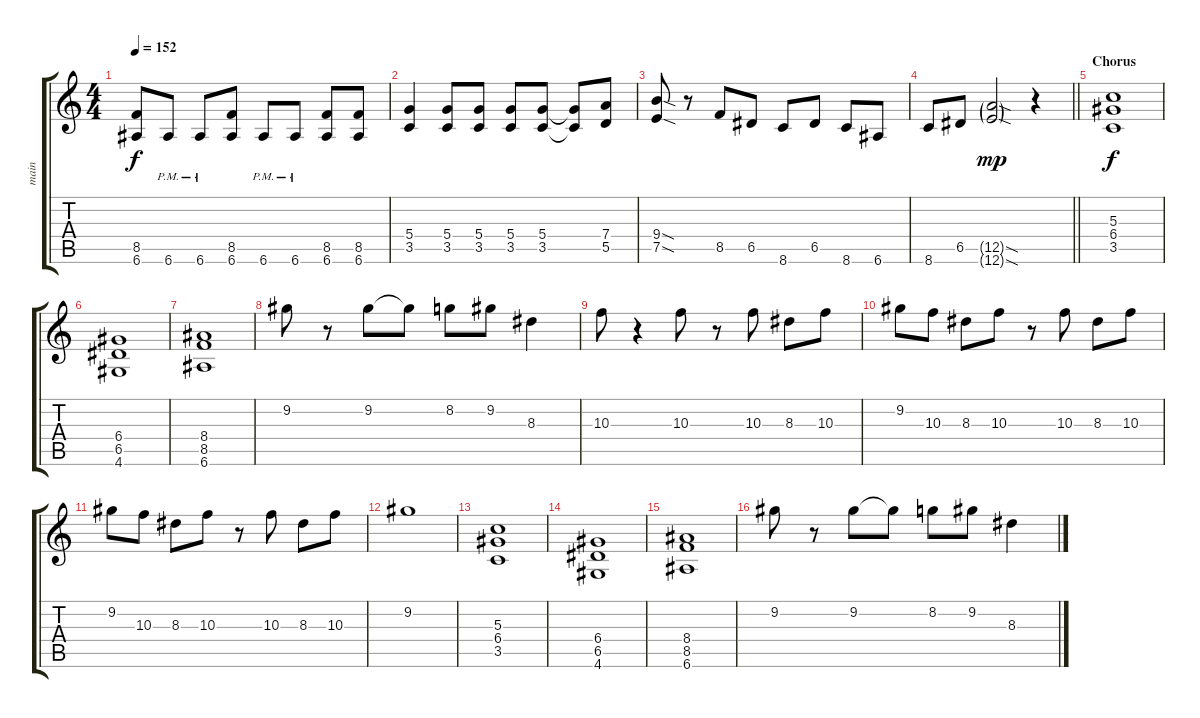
\track ("main" "main") {instrument distortionguitar}
\staff {score tabs}
\tuning (E4 B3 G3 D3 A2 E2) {hide}
\ts (4 4)
\tempo 152
\clef g2
\ks c
(8.5 6.6).8{dy f} 6.6{pm}.8 6.6{pm}.8 (8.5 6.6).8 6.6{pm}.8 6.6{pm}.8 (8.5 6.6).8 (8.5 6.6).8 |
(5.4 3.5).4 (5.4 3.5).8 (5.4 3.5).8 (5.4 3.5).8 (5.4 3.5).8 (5.4{t} 3.5{t}).8 (7.4 5.5).8 |
(9.4{sod} 7.5{sod}).8 r.8 8.5.8 6.5.8 8.6.8 6.5.8 8.6.8 6.6.8 |
\barLineRight lightlight
8.6.8 6.5.8 (12.5{sod g} 12.6{sod g}).2{dy mp} r.4 |
\section ("" "Chorus")
(5.3 6.4 3.5).1{dy f} |
(6.4 6.5 4.6).1 |
(8.4 8.5 6.6).1 |
9.2.8 r.8 9.2.8 9.2{t}.8 8.2.8 9.2.8 8.3.4 |
10.3.8 r.4 10.3.8 r.8 10.3.8 8.3.8 10.3.8 |
9.2.8 10.3.8 8.3.8 10.3.8 r.8 10.3.8 8.3.8 10.3.8 |
9.2.8 10.3.8 8.3.8 10.3.8 r.8 10.3.8 8.3.8 10.3.8 |
9.2.1 |
(5.3 6.4 3.5).1 |
(6.4 6.5 4.6).1 |
(8.4 8.5 6.6).1 |
9.2.8 r.8 9.2.8 9.2{t}.8 8.2.8 9.2.8 8.3.4
